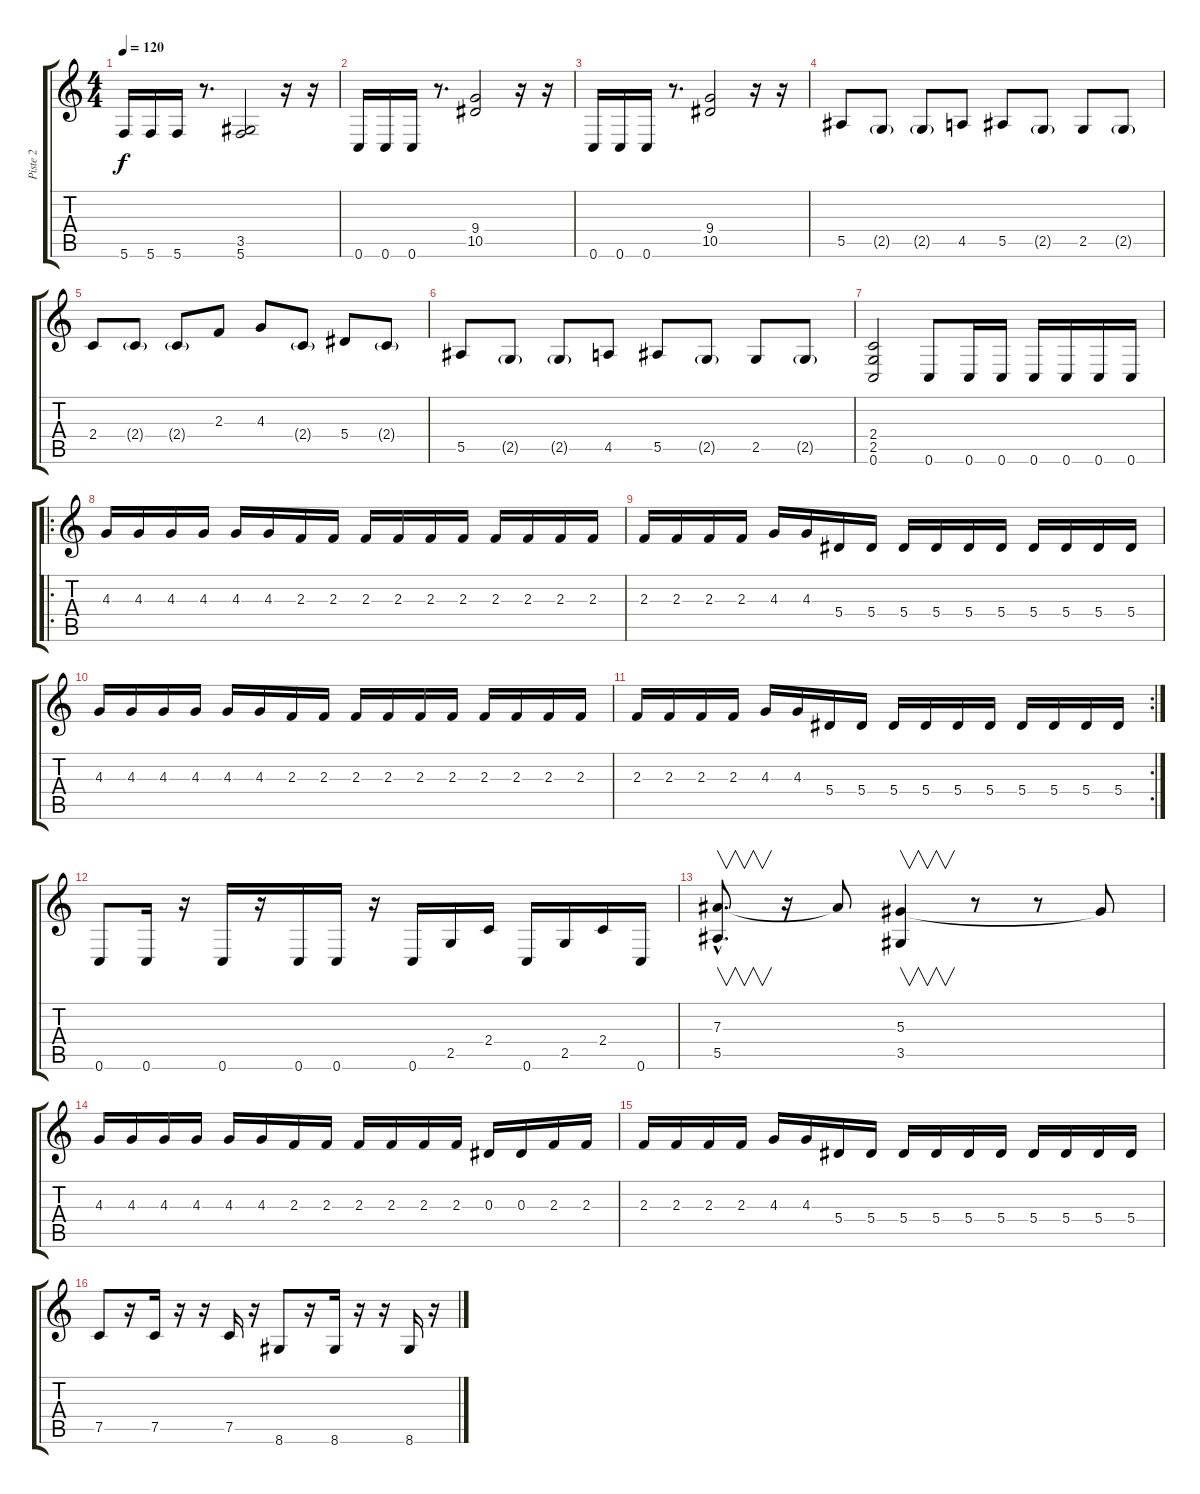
\track ("Piste 2" "Piste 2") {instrument overdrivenguitar}
\staff {score tabs}
\tuning (C4 G3 Eb3 Bb2 F2 C2) {hide}
\ts (4 4)
\tempo 120
\clef g2
\ks c
5.6.16{dy f} 5.6.16 5.6.16 r.8{d} (3.5 5.6).2 r.16 r.16 |
0.6.16 0.6.16 0.6.16 r.8{d} (9.4 10.5).2 r.16 r.16 |
0.6.16 0.6.16 0.6.16 r.8{d} (9.4 10.5).2 r.16 r.16 |
5.5.8 2.5{g}.8 2.5{g}.8 4.5.8 5.5.8 2.5{g}.8 2.5.8 2.5{g}.8 |
2.4.8 2.4{g}.8 2.4{g}.8 2.3.8 4.3.8 2.4{g}.8 5.4.8 2.4{g}.8 |
5.5.8 2.5{g}.8 2.5{g}.8 4.5.8 5.5.8 2.5{g}.8 2.5.8 2.5{g}.8 |
(2.4 2.5 0.6).2 0.6.8 0.6.16 0.6.16 0.6.16 0.6.16 0.6.16 0.6.16 |
\ro
4.3.16 4.3.16 4.3.16 4.3.16 4.3.16 4.3.16 2.3.16 2.3.16 2.3.16 2.3.16 2.3.16 2.3.16 2.3.16 2.3.16 2.3.16 2.3.16 |
2.3.16 2.3.16 2.3.16 2.3.16 4.3.16 4.3.16 5.4.16 5.4.16 5.4.16 5.4.16 5.4.16 5.4.16 5.4.16 5.4.16 5.4.16 5.4.16 |
4.3.16 4.3.16 4.3.16 4.3.16 4.3.16 4.3.16 2.3.16 2.3.16 2.3.16 2.3.16 2.3.16 2.3.16 2.3.16 2.3.16 2.3.16 2.3.16 |
\rc 2
2.3.16 2.3.16 2.3.16 2.3.16 4.3.16 4.3.16 5.4.16 5.4.16 5.4.16 5.4.16 5.4.16 5.4.16 5.4.16 5.4.16 5.4.16 5.4.16 |
0.6.8 0.6.16 r.16 0.6.16 r.16 0.6.16 0.6.16 r.16 0.6.16 2.5.16 2.4.16 0.6.16 2.5.16 2.4.16 0.6.16 |
(7.3{hac} 5.5{hac}).8{v d} r.16 7.3{t}.8 (5.3 3.5).4{v} r.8 r.8 5.3{t}.8 |
4.3.16 4.3.16 4.3.16 4.3.16 4.3.16 4.3.16 2.3.16 2.3.16 2.3.16 2.3.16 2.3.16 2.3.16 0.3.16 0.3.16 2.3.16 2.3.16 |
2.3.16 2.3.16 2.3.16 2.3.16 4.3.16 4.3.16 5.4.16 5.4.16 5.4.16 5.4.16 5.4.16 5.4.16 5.4.16 5.4.16 5.4.16 5.4.16 |
7.5.8 r.16 7.5.16 r.16 r.16 7.5.16 r.16 8.6.8 r.16 8.6.16 r.16 r.16 8.6.16 r.16
